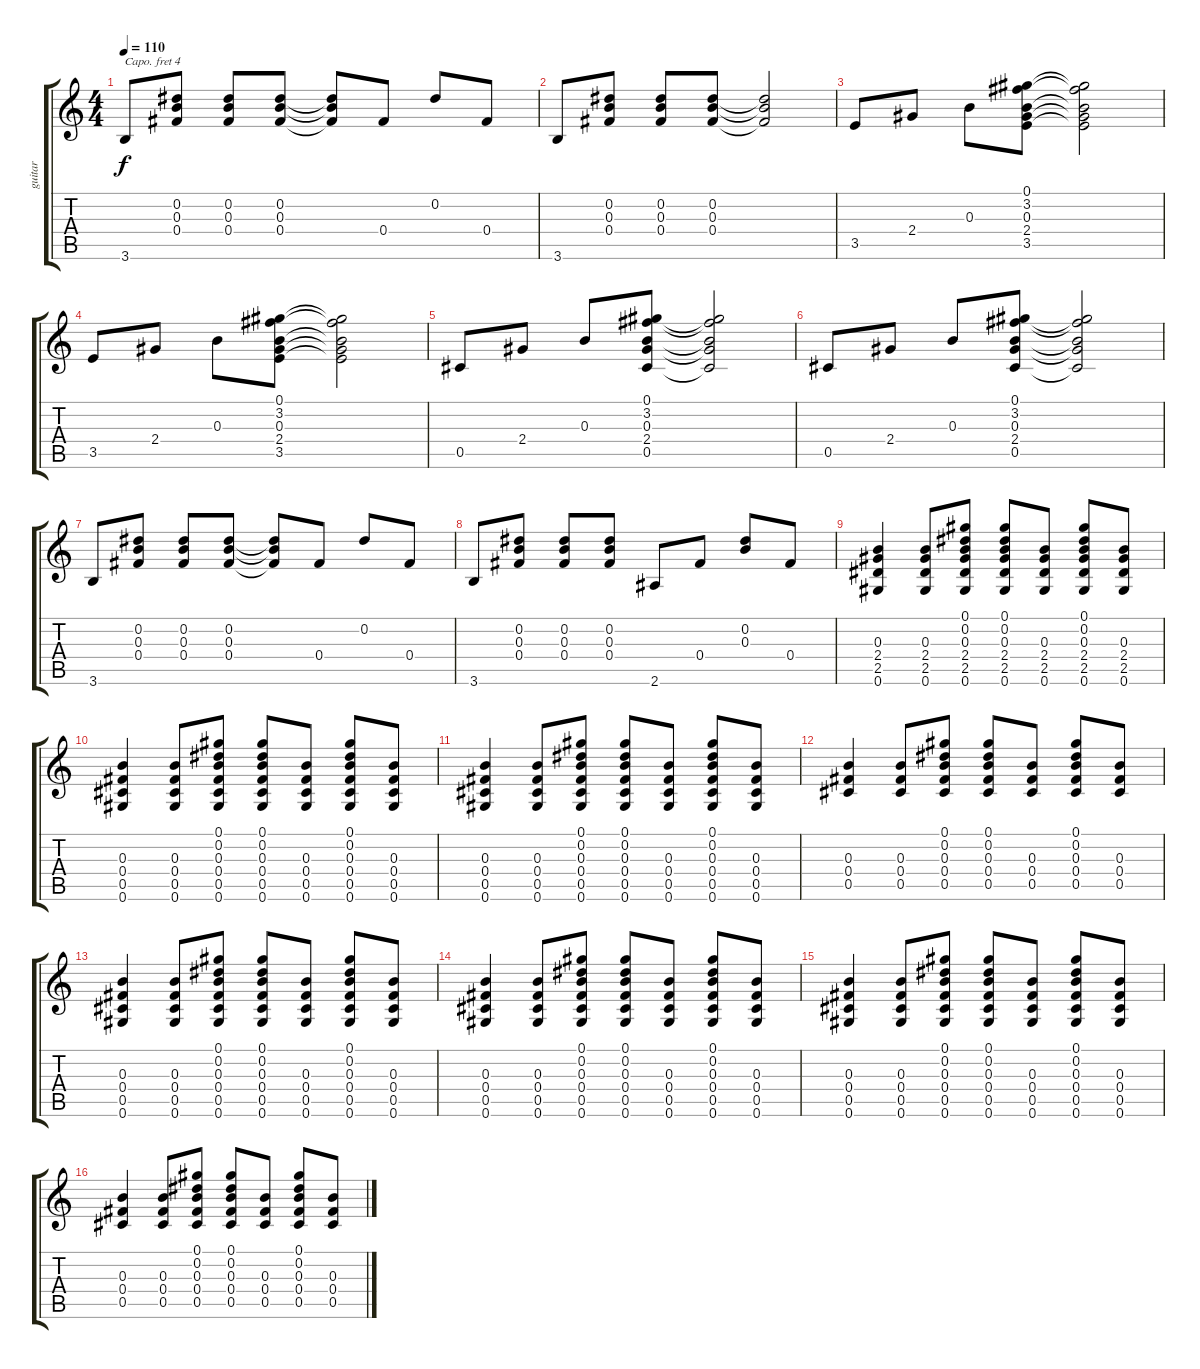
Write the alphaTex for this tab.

\track ("guitar" "guitar") {instrument acousticguitarsteel}
\staff {score tabs}
\capo 4
\tuning (E4 B3 G3 D3 A2 E2) {hide}
\ts (4 4)
\tempo 110
\clef g2
\ks c
3.6.8{dy f} (0.2 0.3 0.4).8 (0.2 0.3 0.4).8 (0.2 0.3 0.4).8 (0.2{t} 0.3{t} 0.4{t}).8 0.4.8 0.2.8 0.4.8 |
3.6.8 (0.2 0.3 0.4).8 (0.2 0.3 0.4).8 (0.2 0.3 0.4).8 (0.2{t} 0.3{t} 0.4{t}).2 |
3.5.8 2.4.8 0.3.8 (0.1 3.2 0.3 2.4 3.5).8 (0.1{t} 3.2{t} 0.3{t} 2.4{t} 3.5{t}).2 |
3.5.8 2.4.8 0.3.8 (0.1 3.2 0.3 2.4 3.5).8 (0.1{t} 3.2{t} 0.3{t} 2.4{t} 3.5{t}).2 |
0.5.8 2.4.8 0.3.8 (0.1 3.2 0.3 2.4 0.5).8 (0.1{t} 3.2{t} 0.3{t} 2.4{t} 0.5{t}).2 |
0.5.8 2.4.8 0.3.8 (0.1 3.2 0.3 2.4 0.5).8 (0.1{t} 3.2{t} 0.3{t} 2.4{t} 0.5{t}).2 |
3.6.8 (0.2 0.3 0.4).8 (0.2 0.3 0.4).8 (0.2 0.3 0.4).8 (0.2{t} 0.3{t} 0.4{t}).8 0.4.8 0.2.8 0.4.8 |
3.6.8 (0.2 0.3 0.4).8 (0.2 0.3 0.4).8 (0.2 0.3 0.4).8 2.6.8 0.4.8 (0.2 0.3).8 0.4.8 |
(0.3 2.4 2.5 0.6).4 (0.3 2.4 2.5 0.6).8 (0.1 0.2 0.3 2.4 2.5 0.6).8 (0.1 0.2 0.3 2.4 2.5 0.6).8 (0.3 2.4 2.5 0.6).8 (0.1 0.2 0.3 2.4 2.5 0.6).8 (0.3 2.4 2.5 0.6).8 |
(0.3 0.4 0.5 0.6).4 (0.3 0.4 0.5 0.6).8 (0.1 0.2 0.3 0.4 0.5 0.6).8 (0.1 0.2 0.3 0.4 0.5 0.6).8 (0.3 0.4 0.5 0.6).8 (0.1 0.2 0.3 0.4 0.5 0.6).8 (0.3 0.4 0.5 0.6).8 |
(0.3 0.4 0.5 0.6).4 (0.3 0.4 0.5 0.6).8 (0.1 0.2 0.3 0.4 0.5 0.6).8 (0.1 0.2 0.3 0.4 0.5 0.6).8 (0.3 0.4 0.5 0.6).8 (0.1 0.2 0.3 0.4 0.5 0.6).8 (0.3 0.4 0.5 0.6).8 |
(0.3 0.4 0.5).4 (0.3 0.4 0.5).8 (0.1 0.2 0.3 0.4 0.5).8 (0.1 0.2 0.3 0.4 0.5).8 (0.3 0.4 0.5).8 (0.1 0.2 0.3 0.4 0.5).8 (0.3 0.4 0.5).8 |
(0.3 0.4 0.5 0.6).4 (0.3 0.4 0.5 0.6).8 (0.1 0.2 0.3 0.4 0.5 0.6).8 (0.1 0.2 0.3 0.4 0.5 0.6).8 (0.3 0.4 0.5 0.6).8 (0.1 0.2 0.3 0.4 0.5 0.6).8 (0.3 0.4 0.5 0.6).8 |
(0.3 0.4 0.5 0.6).4 (0.3 0.4 0.5 0.6).8 (0.1 0.2 0.3 0.4 0.5 0.6).8 (0.1 0.2 0.3 0.4 0.5 0.6).8 (0.3 0.4 0.5 0.6).8 (0.1 0.2 0.3 0.4 0.5 0.6).8 (0.3 0.4 0.5 0.6).8 |
(0.3 0.4 0.5 0.6).4 (0.3 0.4 0.5 0.6).8 (0.1 0.2 0.3 0.4 0.5 0.6).8 (0.1 0.2 0.3 0.4 0.5 0.6).8 (0.3 0.4 0.5 0.6).8 (0.1 0.2 0.3 0.4 0.5 0.6).8 (0.3 0.4 0.5 0.6).8 |
(0.3 0.4 0.5).4 (0.3 0.4 0.5).8 (0.1 0.2 0.3 0.4 0.5).8 (0.1 0.2 0.3 0.4 0.5).8 (0.3 0.4 0.5).8 (0.1 0.2 0.3 0.4 0.5).8 (0.3 0.4 0.5).8
